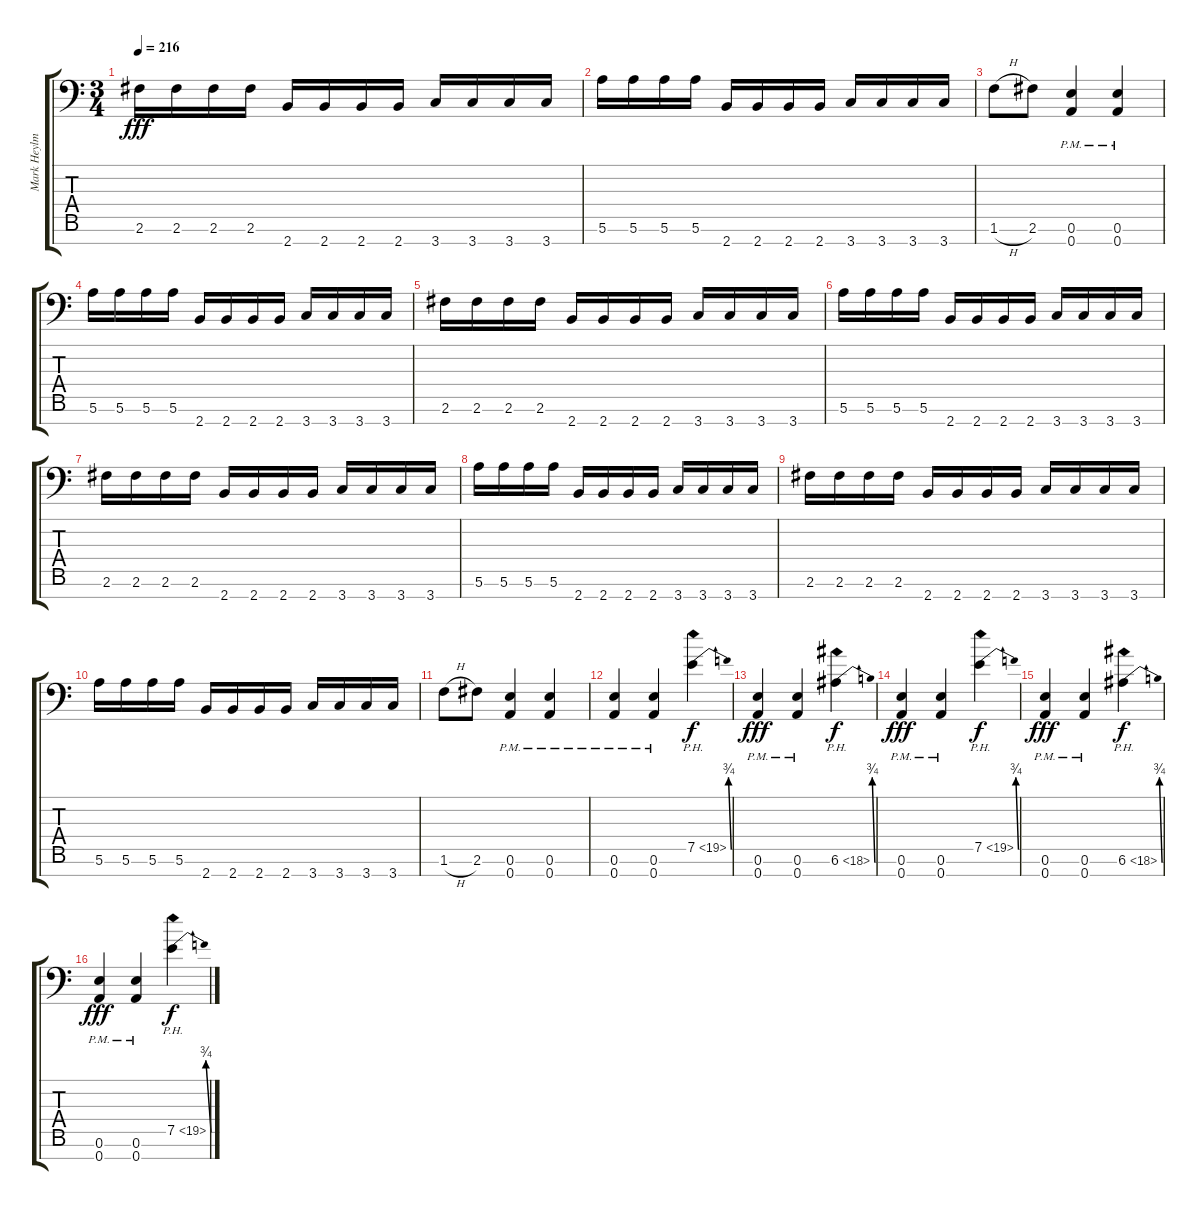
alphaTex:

\track ("Mark Heylmun" "Mark Heylm") {instrument distortionguitar}
\staff {score tabs}
\tuning (E4 B3 G3 D3 A2 E2 A1) {hide}
\ts (3 4)
\tempo 216
\clef f4
\ks c
2.6.16{dy fff} 2.6.16 2.6.16 2.6.16 2.7.16 2.7.16 2.7.16 2.7.16 3.7.16 3.7.16 3.7.16 3.7.16 |
5.6.16 5.6.16 5.6.16 5.6.16 2.7.16 2.7.16 2.7.16 2.7.16 3.7.16 3.7.16 3.7.16 3.7.16 |
1.6{h}.8 2.6.8 (0.6{pm} 0.7{pm}).4 (0.6{pm} 0.7{pm}).4 |
5.6.16 5.6.16 5.6.16 5.6.16 2.7.16 2.7.16 2.7.16 2.7.16 3.7.16 3.7.16 3.7.16 3.7.16 |
2.6.16 2.6.16 2.6.16 2.6.16 2.7.16 2.7.16 2.7.16 2.7.16 3.7.16 3.7.16 3.7.16 3.7.16 |
5.6.16 5.6.16 5.6.16 5.6.16 2.7.16 2.7.16 2.7.16 2.7.16 3.7.16 3.7.16 3.7.16 3.7.16 |
2.6.16 2.6.16 2.6.16 2.6.16 2.7.16 2.7.16 2.7.16 2.7.16 3.7.16 3.7.16 3.7.16 3.7.16 |
5.6.16 5.6.16 5.6.16 5.6.16 2.7.16 2.7.16 2.7.16 2.7.16 3.7.16 3.7.16 3.7.16 3.7.16 |
2.6.16 2.6.16 2.6.16 2.6.16 2.7.16 2.7.16 2.7.16 2.7.16 3.7.16 3.7.16 3.7.16 3.7.16 |
5.6.16 5.6.16 5.6.16 5.6.16 2.7.16 2.7.16 2.7.16 2.7.16 3.7.16 3.7.16 3.7.16 3.7.16 |
1.6{h}.8 2.6.8 (0.6{pm} 0.7{pm}).4 (0.6{pm} 0.7{pm}).4 |
(0.6{pm} 0.7{pm}).4 (0.6{pm} 0.7{pm}).4 7.5{be (bend 0 0 60 3) ph 12}.4{dy f} |
(0.6{pm} 0.7{pm}).4{dy fff} (0.6{pm} 0.7{pm}).4 6.6{be (bend 0 0 60 3) ph 12}.4{dy f} |
(0.6{pm} 0.7{pm}).4{dy fff} (0.6{pm} 0.7{pm}).4 7.5{be (bend 0 0 60 3) ph 12}.4{dy f} |
(0.6{pm} 0.7{pm}).4{dy fff} (0.6{pm} 0.7{pm}).4 6.6{be (bend 0 0 60 3) ph 12}.4{dy f} |
(0.6{pm} 0.7{pm}).4{dy fff} (0.6{pm} 0.7{pm}).4 7.5{be (bend 0 0 60 3) ph 12}.4{dy f}
